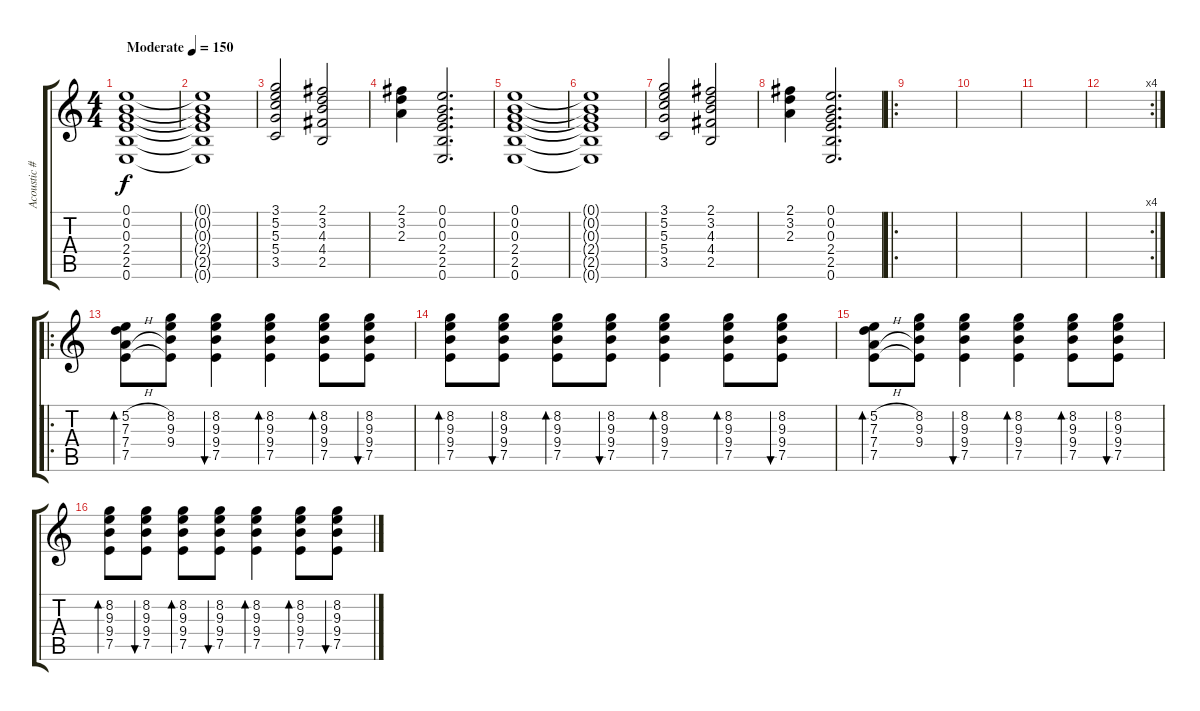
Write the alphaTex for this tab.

\track ("Acoustic #2" "Acoustic #") {instrument acousticguitarsteel}
\staff {score tabs}
\tuning (E4 B3 G3 D3 A2 E2) {hide}
\ts (4 4)
\tempo (150 "Moderate")
\clef g2
\ks c
(0.1 0.2 0.3 2.4 2.5 0.6).1{dy f instrument acousticguitarsteel} |
(0.1{t} 0.2{t} 0.3{t} 2.4{t} 2.5{t} 0.6{t}).1 |
(3.1 5.2 5.3 5.4 3.5).2 (2.1 3.2 4.3 4.4 2.5).2 |
(2.1 3.2 2.3).4 (0.1 0.2 0.3 2.4 2.5 0.6).2{d} |
(0.1 0.2 0.3 2.4 2.5 0.6).1 |
(0.1{t} 0.2{t} 0.3{t} 2.4{t} 2.5{t} 0.6{t}).1 |
(3.1 5.2 5.3 5.4 3.5).2 (2.1 3.2 4.3 4.4 2.5).2 |
(2.1 3.2 2.3).4 (0.1 0.2 0.3 2.4 2.5 0.6).2{d} |
\ro
|
|
|
\rc 4
|
\ro
(5.2{h} 7.3{h} 7.4{h} 7.5).8{bd 120 volume 5 balance 10} (8.2 9.3 9.4 7.5{t}).8 (8.2 9.3 9.4 7.5).4{bu 120} (8.2 9.3 9.4 7.5).4{bd 120} (8.2 9.3 9.4 7.5).8{bd 120} (8.2 9.3 9.4 7.5).8{bu 120} |
(8.2 9.3 9.4 7.5).8{bd 120} (8.2 9.3 9.4 7.5).8{bu 120} (8.2 9.3 9.4 7.5).8{bd 120} (8.2 9.3 9.4 7.5).8{bu 120} (8.2 9.3 9.4 7.5).4{bd 120} (8.2 9.3 9.4 7.5).8{bd 120} (8.2 9.3 9.4 7.5).8{bu 120} |
(5.2{h} 7.3{h} 7.4{h} 7.5).8{bd 120} (8.2 9.3 9.4 7.5{t}).8 (8.2 9.3 9.4 7.5).4{bu 120} (8.2 9.3 9.4 7.5).4{bd 120} (8.2 9.3 9.4 7.5).8{bd 120} (8.2 9.3 9.4 7.5).8{bu 120} |
(8.2 9.3 9.4 7.5).8{bd 120} (8.2 9.3 9.4 7.5).8{bu 120} (8.2 9.3 9.4 7.5).8{bd 120} (8.2 9.3 9.4 7.5).8{bu 120} (8.2 9.3 9.4 7.5).4{bd 120} (8.2 9.3 9.4 7.5).8{bd 120} (8.2 9.3 9.4 7.5).8{bu 120}
